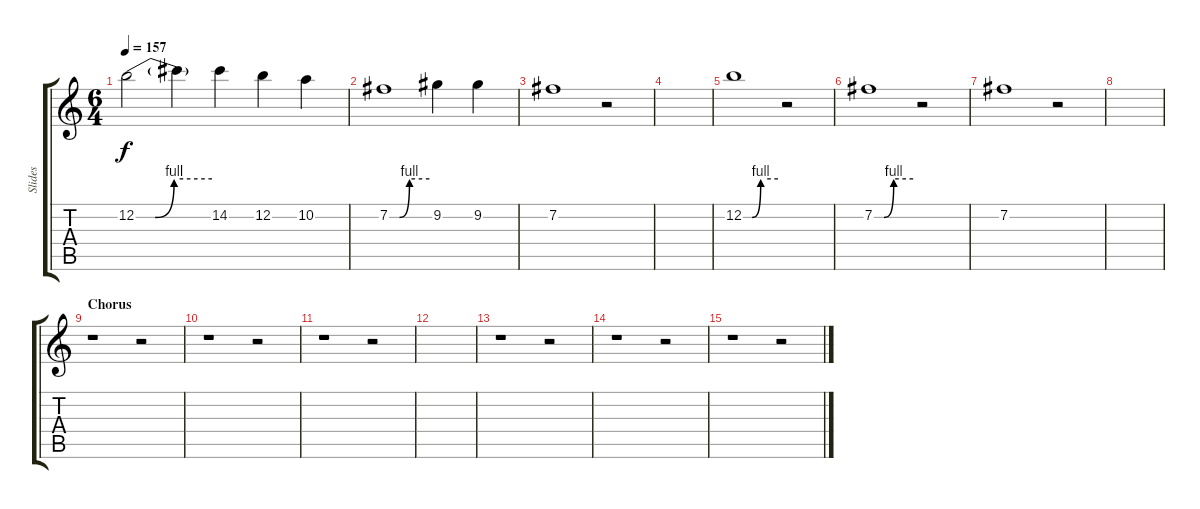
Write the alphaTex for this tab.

\track ("Slides" "Slides") {instrument distortionguitar}
\staff {score tabs}
\tuning (E4 B3 G3 D3 A2 E2) {hide}
\ts (6 4)
\tempo 157
\clef g2
\ks c
12.2{be (custom 0 0 15 0 30 4 60 4)}.2{dy f} 12.2{t}.4 14.2.4 12.2.4 10.2.4 |
7.2{be (custom 0 0 15 0 30 4 60 4)}.1 9.2.4 9.2.4 |
7.2.1 r.2 |
|
12.2{be (custom 0 0 15 0 30 4 60 4)}.1 r.2 |
7.2{be (custom 0 0 15 0 30 4 60 4)}.1 r.2 |
7.2.1 r.2 |
|
\section ("" "Chorus")
r.1 r.2 |
r.1 r.2 |
r.1 r.2 |
|
r.1 r.2 |
r.1 r.2 |
r.1 r.2
